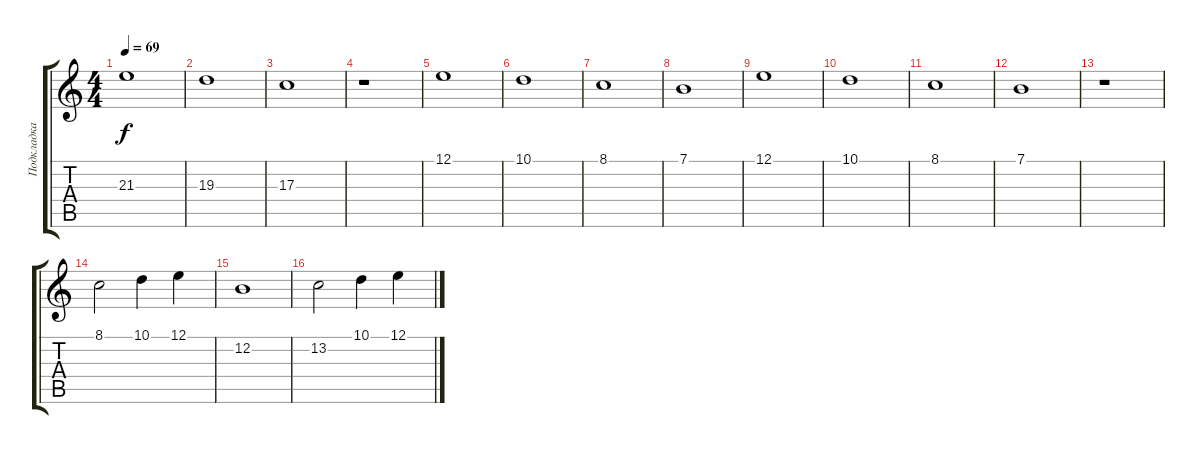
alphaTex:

\track ("Подкладка №1" "Подкладка ") {instrument stringensemble2}
\staff {score tabs}
\tuning (E4 B3 G3 D3 A2 E2) {hide}
\ts (4 4)
\tempo 69
\clef g2
\ks c
21.3.1{dy f} |
19.3.1 |
17.3.1 |
r.1 |
12.1.1 |
10.1.1 |
8.1.1 |
7.1.1 |
12.1.1 |
10.1.1 |
8.1.1 |
7.1.1 |
r.1 |
8.1.2 10.1.4 12.1.4 |
12.2.1 |
13.2.2 10.1.4 12.1.4
